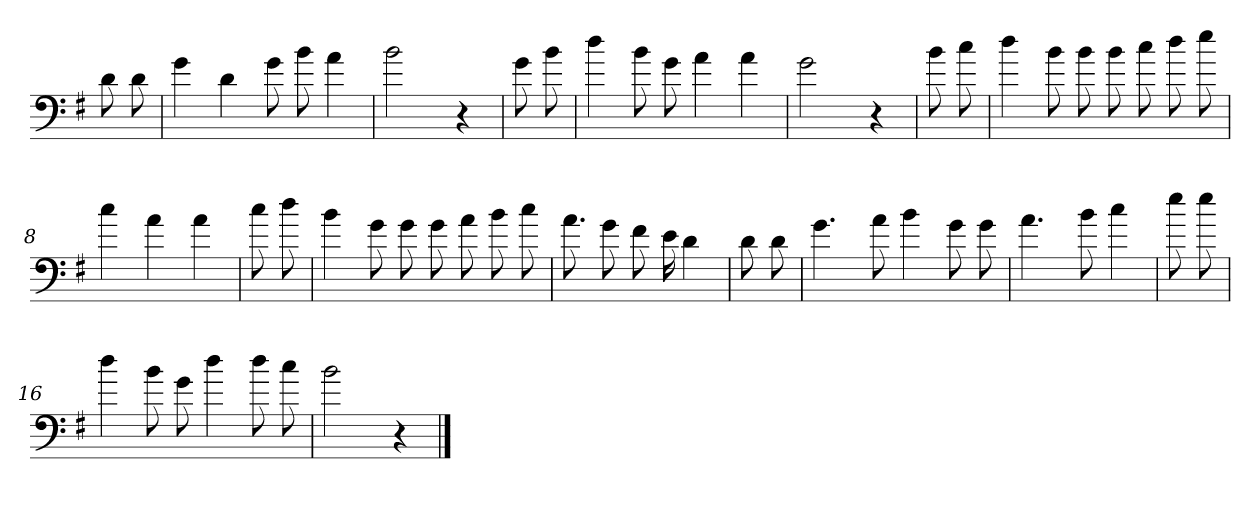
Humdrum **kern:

**kern
*part1
*staff1
*clefF4
*k[f#]
*G:
=
8d
8d
=1
4g
4d
8g
8b
4a
=2
2b
4r
=3
8g
8b
=4
4dd
8b
8g
4a
4a
=5
2g
4r
=6
8b
8cc
=7
4dd
8b
8b
8b
8cc
8dd
8ee
=8
4cc
4a
4a
=9
8cc
8dd
=10
4b
8g
8g
8g
8a
8b
8cc
=11
8.a
8g
8f#
16e
4d
=12
8d
8d
=13
4.g
8a
4b
8g
8g
=14
4.a
8b
4cc
=15
8ee
8ee
=16
4dd
8b
8g
4dd
8dd
8cc
=17
2b
4r
==
*-
